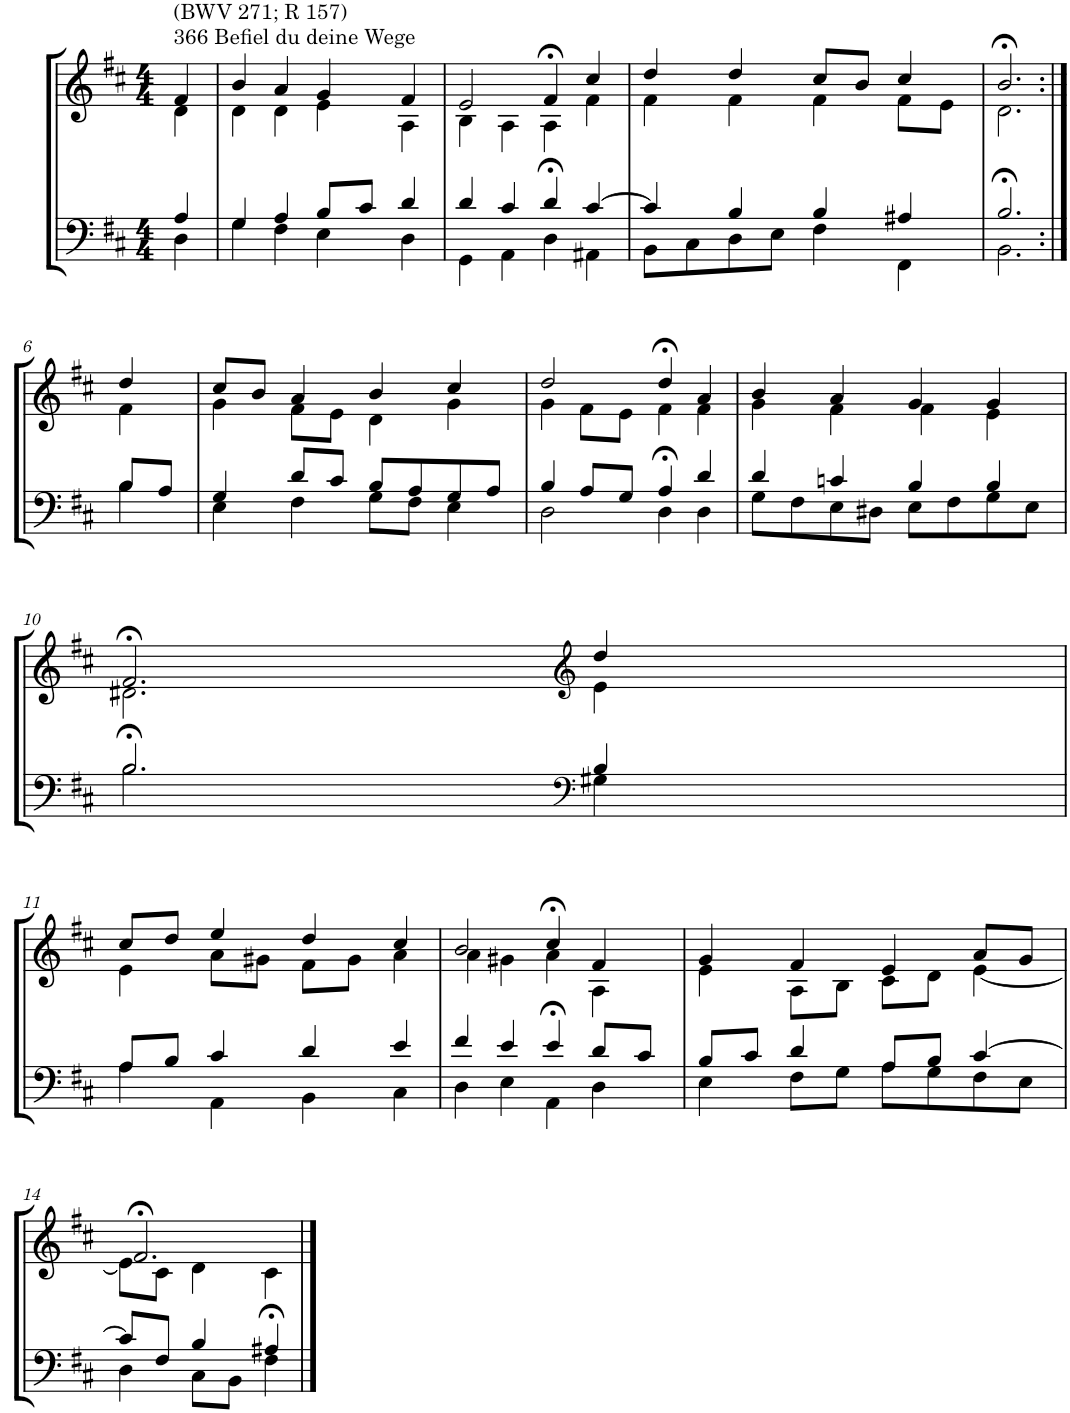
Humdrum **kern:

**kern	**kern
*part2	*part1
*staff2	*staff1
*I"Tenor/Baß	*I"Sopran/Alt
*clefF4	*clefG2
*k[f#c#]	*k[f#c#]
*M4/4	*M4/4
=1	=1
*^	*^
!	!	!LO:TX:a:t=366 Befiel du deine Wege	!
!	!	!LO:TX:a:t=(BWV 271; R 157)	!
4A/	4D\	4f#/	4d\
=2	=2	=2	=2
4G/	4G\	4b/	4d\
4A/	4F#\	4a/	4d\
8B/L	4E\	4g/	4e\
8c#/J	.	.	.
4d/	4D\	4f#/	4A\
=3	=3	=3	=3
4d/	4GG\	2e/	4B\
4c#/	4AA\	.	4A\
4d/	4D>\	4f#>/	4A\
[4c#/	4AA#X\	4cc#/	4f#\
=4	=4	=4	=4
4c#/]	8BB\L	4dd/	4f#\
.	8C#\	.	.
4B/	8D\	4dd/	4f#\
.	8E\J	.	.
4B/	4F#\	8cc#/L	4f#\
.	.	8b/J	.
4A#X/	4FF#\	4cc#/	8f#\L
.	.	.	8e\J
=5	=5	=5	=5
2.B/	2.BB>\	2.b>/	2.d\
!!LO:LB:g=z	!!
=6:|!	=6:|!	=6:|!	=6:|!
8B/L	4B\	4dd/	4f#\
8A/J	.	.	.
=7	=7	=7	=7
4G/	4E\	8cc#/L	4g\
.	.	8b/J	.
8d/L	4F#\	4a/	8f#\L
8c#/J	.	.	8e\J
8B/L	8G\L	4b/	4d\
8A/	8F#\J	.	.
8G/	4E\	4cc#/	4g\
8A/J	.	.	.
=8	=8	=8	=8
4B/	2D\	2dd/	4g\
8A/L	.	.	8f#\L
8G/J	.	.	8e\J
4A/	4D>\	4dd>/	4f#\
4d/	4D\	4a/	4f#\
=9	=9	=9	=9
4d/	8G\L	4b/	4g\
.	8F#\	.	.
4cn/	8E\	4a/	4f#\
.	8D#X\J	.	.
4B/	8E\L	4g/	4f#\
.	8F#\	.	.
4B/	8G\	4g/	4e\
.	8E\J	.	.
!!LO:LB:g=z	!!
=10	=10	=10	=10
2.B/	2.B>\	2.f#>/	2.d#X\
*clefF4	*	*clefG2	*
4B/	4G#X\	4dd/	4e\
!!LO:LB:g=z	!!
=11	=11	=11	=11
8A/L	4A\	8cc#/L	4e\
8B/J	.	8dd/J	.
4c#/	4AA\	4ee/	8a\L
.	.	.	8g#X\J
4d/	4BB\	4dd/	8f#\L
.	.	.	8g#\J
4e/	4C#\	4cc#/	4a\
=12	=12	=12	=12
4f#/	4D\	2b/	4a\
4e/	4E\	.	4g#X\
4e/	4AA>\	4cc#>/	4a\
8d/L	4D\	4f#/	4A\
8c#/J	.	.	.
=13	=13	=13	=13
8B/L	4E\	4g/	4e\
8c#/J	.	.	.
4d/	8F#\L	4f#/	8A\L
.	8G\J	.	8B\J
8A/L	8A\L	4e/	8c#\L
8B/J	8G\	.	8d\J
[4c#/	8F#\	8a/L	[4e\
.	8E\J	8g/J	.
!!LO:LB:g=z	!!
=14	=14	=14	=14
8c#/L]	4D\	2.f#>/	8e\L]
8F#/J	.	.	8c#\J
4B/	8C#\L	.	4d\
.	8BB\J	.	.
4A#X/	4F#>\	.	4c#\
*v	*v	*	*
*	*v	*v
==	==
*-	*-
